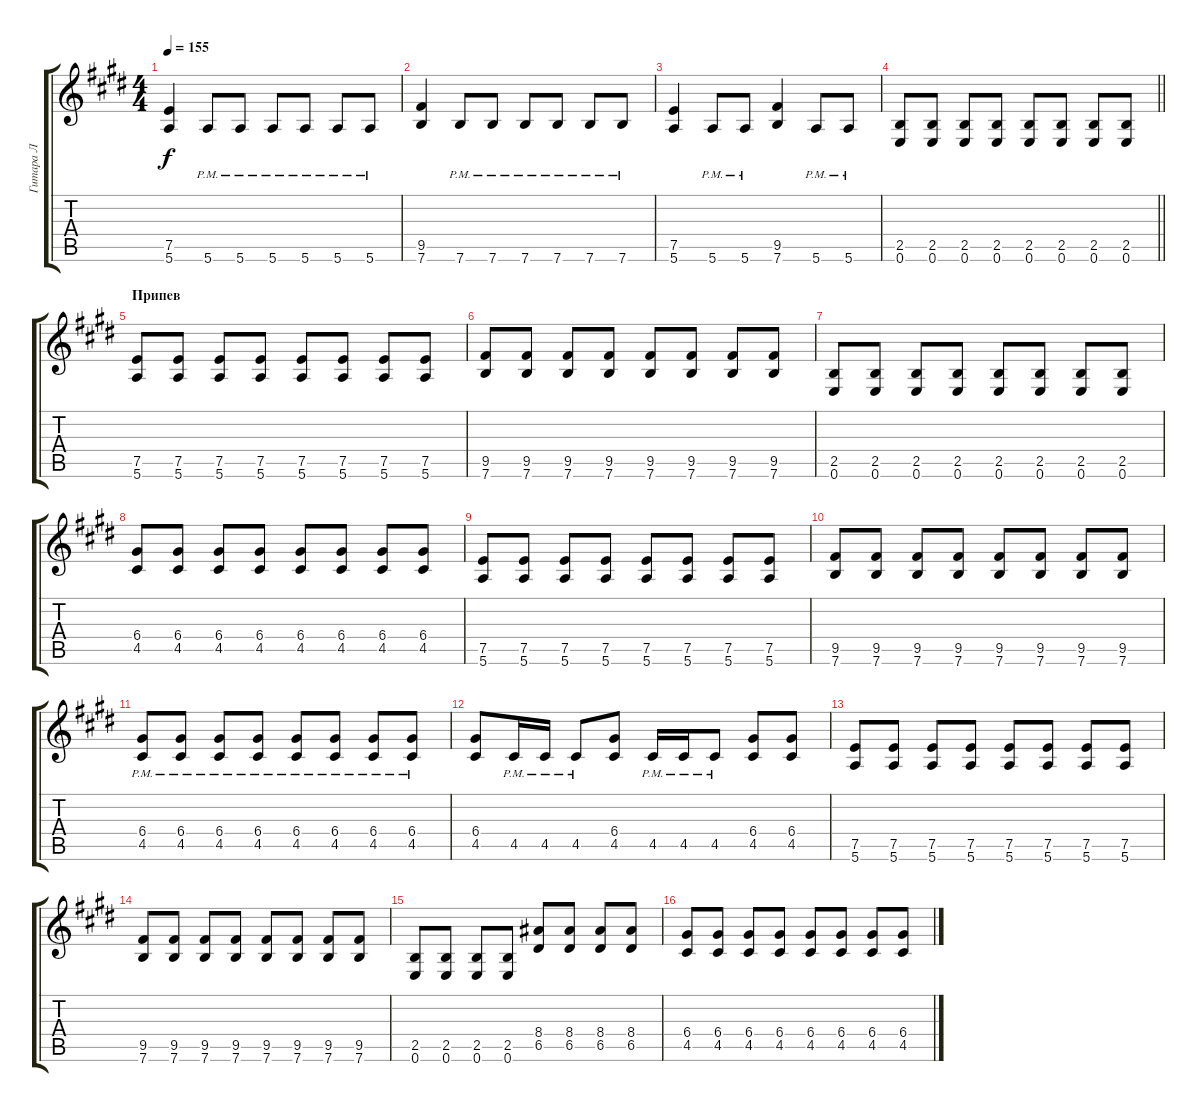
\track ("Гитара Л" "Гитара Л") {instrument electricguitarclean}
\staff {score tabs}
\tuning (E4 B3 G3 D3 A2 E2) {hide}
\ts (4 4)
\tempo 155
\clef g2
\ks e
(7.5 5.6).4{dy f} 5.6{pm}.8 5.6{pm}.8 5.6{pm}.8 5.6{pm}.8 5.6{pm}.8 5.6{pm}.8 |
(9.5 7.6).4 7.6{pm}.8 7.6{pm}.8 7.6{pm}.8 7.6{pm}.8 7.6{pm}.8 7.6{pm}.8 |
(7.5 5.6).4 5.6{pm}.8 5.6{pm}.8 (9.5 7.6).4 5.6{pm}.8 5.6{pm}.8 |
\barLineRight lightlight
(2.5 0.6).8 (2.5 0.6).8 (2.5 0.6).8 (2.5 0.6).8 (2.5 0.6).8 (2.5 0.6).8 (2.5 0.6).8 (2.5 0.6).8 |
\section ("" "Припев")
(7.5 5.6).8 (7.5 5.6).8 (7.5 5.6).8 (7.5 5.6).8 (7.5 5.6).8 (7.5 5.6).8 (7.5 5.6).8 (7.5 5.6).8 |
(9.5 7.6).8 (9.5 7.6).8 (9.5 7.6).8 (9.5 7.6).8 (9.5 7.6).8 (9.5 7.6).8 (9.5 7.6).8 (9.5 7.6).8 |
(2.5 0.6).8 (2.5 0.6).8 (2.5 0.6).8 (2.5 0.6).8 (2.5 0.6).8 (2.5 0.6).8 (2.5 0.6).8 (2.5 0.6).8 |
(6.4 4.5).8 (6.4 4.5).8 (6.4 4.5).8 (6.4 4.5).8 (6.4 4.5).8 (6.4 4.5).8 (6.4 4.5).8 (6.4 4.5).8 |
(7.5 5.6).8 (7.5 5.6).8 (7.5 5.6).8 (7.5 5.6).8 (7.5 5.6).8 (7.5 5.6).8 (7.5 5.6).8 (7.5 5.6).8 |
(9.5 7.6).8 (9.5 7.6).8 (9.5 7.6).8 (9.5 7.6).8 (9.5 7.6).8 (9.5 7.6).8 (9.5 7.6).8 (9.5 7.6).8 |
(6.4{pm} 4.5{pm}).8 (6.4{pm} 4.5{pm}).8 (6.4{pm} 4.5{pm}).8 (6.4{pm} 4.5{pm}).8 (6.4{pm} 4.5{pm}).8 (6.4{pm} 4.5{pm}).8 (6.4{pm} 4.5{pm}).8 (6.4{pm} 4.5{pm}).8 |
(6.4 4.5).8 4.5{pm}.16 4.5{pm}.16 4.5{pm}.8 (6.4 4.5).8 4.5{pm}.16 4.5{pm}.16 4.5{pm}.8 (6.4 4.5).8 (6.4 4.5).8 |
(7.5 5.6).8 (7.5 5.6).8 (7.5 5.6).8 (7.5 5.6).8 (7.5 5.6).8 (7.5 5.6).8 (7.5 5.6).8 (7.5 5.6).8 |
(9.5 7.6).8 (9.5 7.6).8 (9.5 7.6).8 (9.5 7.6).8 (9.5 7.6).8 (9.5 7.6).8 (9.5 7.6).8 (9.5 7.6).8 |
(2.5 0.6).8 (2.5 0.6).8 (2.5 0.6).8 (2.5 0.6).8 (8.4 6.5).8 (8.4 6.5).8 (8.4 6.5).8 (8.4 6.5).8 |
(6.4 4.5).8 (6.4 4.5).8 (6.4 4.5).8 (6.4 4.5).8 (6.4 4.5).8 (6.4 4.5).8 (6.4 4.5).8 (6.4 4.5).8
